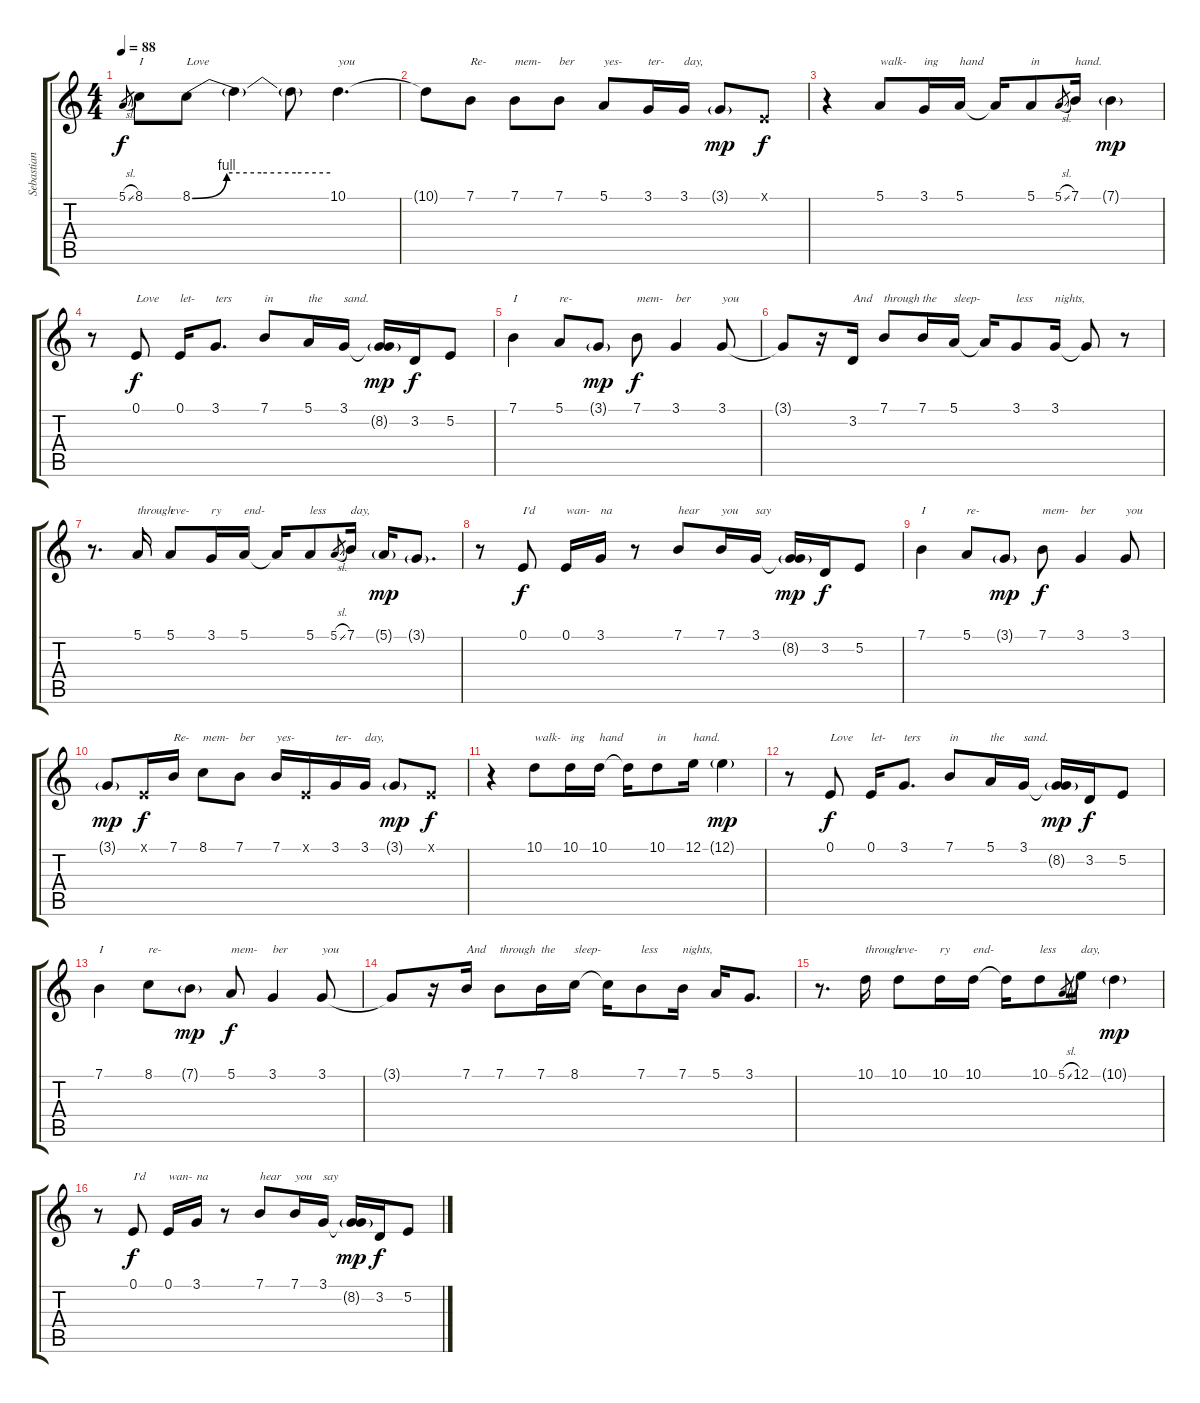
\track ("Sebastian Bach - Vocals" "Sebastian ") {instrument violin}
\staff {score tabs}
\tuning (E4 B3 G3 D3 A2 E2) {hide}
\ts (4 4)
\tempo 88
\clef g2
\ks c
5.1{sl}.8{gr dy f} 8.1.8{txt "I"} 8.1{be (custom 0 0 15 4 30 4 45 4 60 4)}.8{txt "Love"} 8.1{t}.4 8.1{t}.8 10.1.4{d txt "you"} |
10.1{t}.8 7.1.8{txt "Re-"} 7.1.8{txt "mem-"} 7.1.8{txt "ber"} 5.1.8{txt "yes-"} 3.1.16{txt "ter-"} 3.1.16{txt "day,"} 3.1{g}.8{dy mp} 0.1{x}.8{dy f} |
r.4 5.1.8{txt "walk-"} 3.1.16{txt "ing"} 5.1.16{txt "hand"} 5.1{t}.16 5.1.8{txt "in"} 5.1{sl}.8{gr} 7.1.16{txt "hand."} 7.1{g}.4{dy mp} |
r.8 0.1.8{txt "Love" dy f} 0.1.16{txt "let-"} 3.1.8{d txt "ters"} 7.1.8{txt "in"} 5.1.16{txt "the"} 3.1.16{txt "sand."} (3.1{t} 8.2{g}).16{dy mp} 3.2.16{dy f} 5.2.8 |
7.1.4{txt "I"} 5.1.8{txt "re-"} 3.1{g}.8{dy mp} 7.1.8{txt "mem-" dy f} 3.1.4{txt "ber"} 3.1.8{txt "you"} |
3.1{t}.8 r.16 3.2.16{txt "And"} 7.1.8{txt "through"} 7.1.16{txt "the"} 5.1.16{txt "sleep-"} 5.1{t}.16 3.1.8{txt "less"} 3.1.16{txt "nights,"} 3.1{t}.8 r.8 |
r.8{d} 5.1.16{txt "through"} 5.1.8{txt "eve-"} 3.1.16{txt "ry"} 5.1.16{txt "end-"} 5.1{t}.16 5.1.8{txt "less"} 5.1{sl}.8{gr} 7.1.16{txt "day,"} 5.1{g}.16{dy mp} 3.1{g}.8{d} |
r.8 0.1.8{txt "I'd" dy f} 0.1.16{txt "wan-"} 3.1.16{txt "na"} r.8 7.1.8{txt "hear"} 7.1.16{txt "you"} 3.1.16{txt "say"} (3.1{t} 8.2{g}).16{dy mp} 3.2.16{dy f} 5.2.8 |
7.1.4{txt "I"} 5.1.8{txt "re-"} 3.1{g}.8{dy mp} 7.1.8{txt "mem-" dy f} 3.1.4{txt "ber"} 3.1.8{txt "you"} |
3.1{g}.8{dy mp} 0.1{x}.16{dy f} 7.1.16{txt "Re-"} 8.1.8{txt "mem-"} 7.1.8{txt "ber"} 7.1.16{txt "yes-"} 0.1{x}.16 3.1.16{txt "ter-"} 3.1.16{txt "day,"} 3.1{g}.8{dy mp} 0.1{x}.8{dy f} |
r.4 10.1.8{txt "walk-"} 10.1.16{txt "ing"} 10.1.16{txt "hand"} 10.1{t}.16 10.1.8{txt "in"} 12.1.16{txt "hand."} 12.1{g}.4{dy mp} |
r.8 0.1.8{txt "Love" dy f} 0.1.16{txt "let-"} 3.1.8{d txt "ters"} 7.1.8{txt "in"} 5.1.16{txt "the"} 3.1.16{txt "sand."} (3.1{t} 8.2{g}).16{dy mp} 3.2.16{dy f} 5.2.8 |
7.1.4{txt "I"} 8.1.8{txt "re-"} 7.1{g}.8{dy mp} 5.1.8{txt "mem-" dy f} 3.1.4{txt "ber"} 3.1.8{txt "you"} |
3.1{t}.8 r.16 7.1.16{txt "And"} 7.1.8{txt "through"} 7.1.16{txt "the"} 8.1.16{txt "sleep-"} 8.1{t}.16 7.1.8{txt "less"} 7.1.16{txt "nights,"} 5.1.16 3.1.8{d} |
r.8{d} 10.1.16{txt "through"} 10.1.8{txt "eve-"} 10.1.16{txt "ry"} 10.1.16{txt "end-"} 10.1{t}.16 10.1.8{txt "less"} 5.1{sl}.8{gr} 12.1.16{txt "day,"} 10.1{g}.4{dy mp} |
r.8 0.1.8{txt "I'd" dy f} 0.1.16{txt "wan-"} 3.1.16{txt "na"} r.8 7.1.8{txt "hear"} 7.1.16{txt "you"} 3.1.16{txt "say"} (3.1{t} 8.2{g}).16{dy mp} 3.2.16{dy f} 5.2.8
